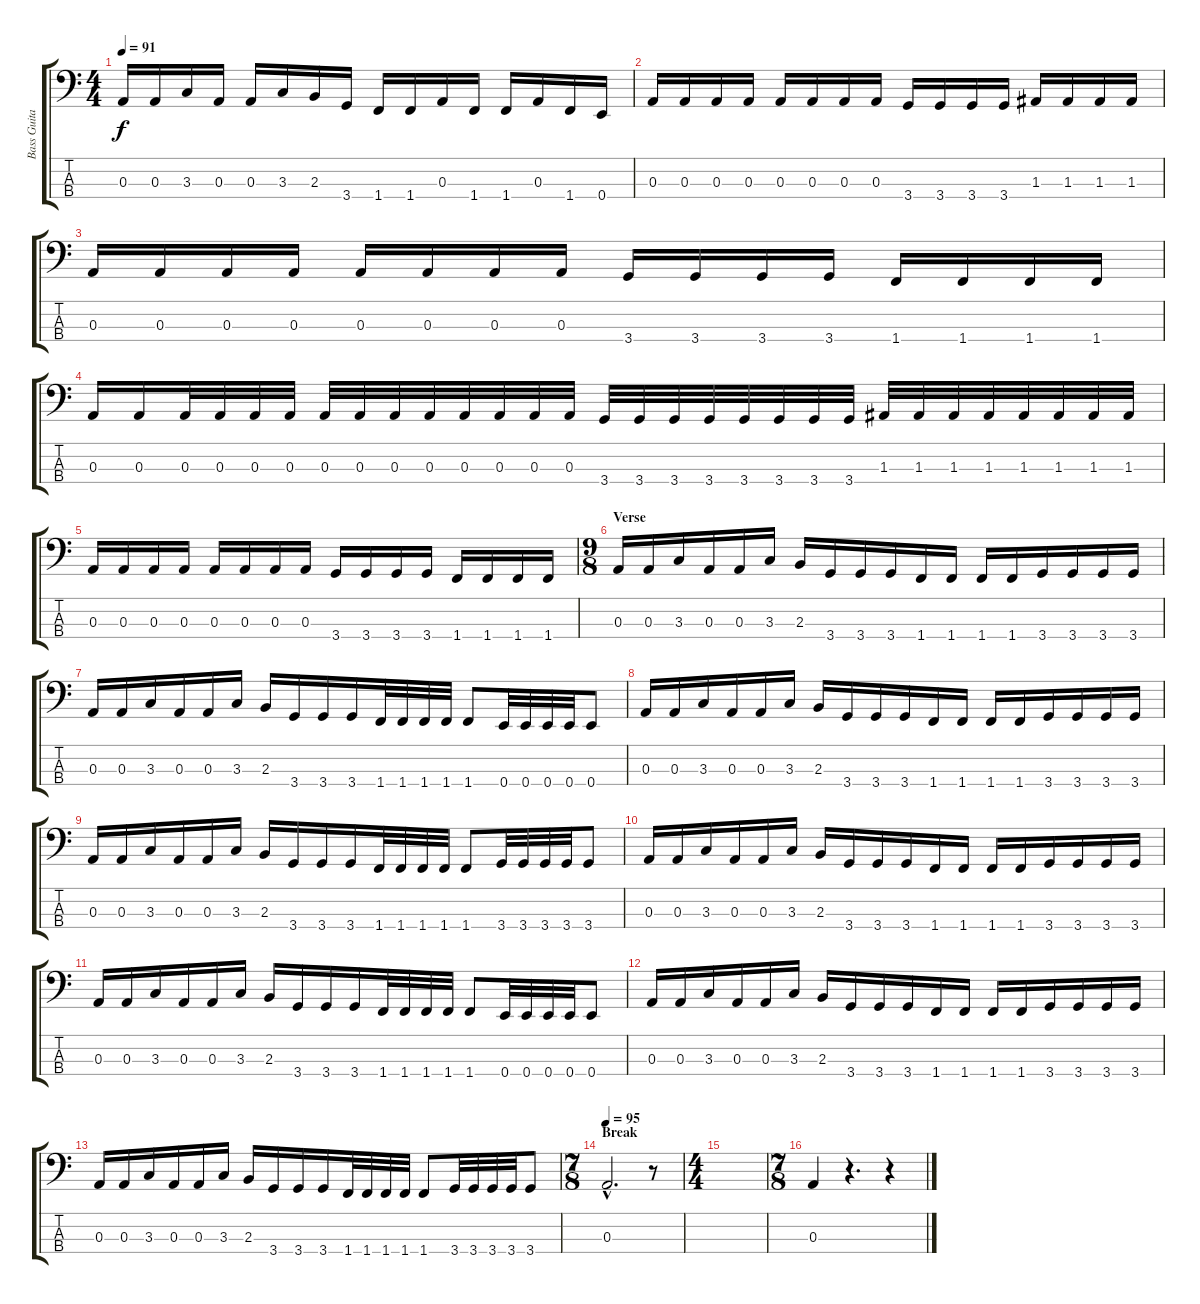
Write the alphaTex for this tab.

\track ("Bass Guitar" "Bass Guita") {instrument electricbassfinger}
\staff {score tabs}
\tuning (G2 D2 A1 E1) {hide}
\ts (4 4)
\tempo 91
\clef f4
\ks c
0.3.16{dy f} 0.3.16 3.3.16 0.3.16 0.3.16 3.3.16 2.3.16 3.4.16 1.4.16 1.4.16 0.3.16 1.4.16 1.4.16 0.3.16 1.4.16 0.4.16 |
0.3.16 0.3.16 0.3.16 0.3.16 0.3.16 0.3.16 0.3.16 0.3.16 3.4.16 3.4.16 3.4.16 3.4.16 1.3.16 1.3.16 1.3.16 1.3.16 |
0.3.16 0.3.16 0.3.16 0.3.16 0.3.16 0.3.16 0.3.16 0.3.16 3.4.16 3.4.16 3.4.16 3.4.16 1.4.16 1.4.16 1.4.16 1.4.16 |
0.3.16 0.3.16 0.3.32 0.3.32 0.3.32 0.3.32 0.3.32 0.3.32 0.3.32 0.3.32 0.3.32 0.3.32 0.3.32 0.3.32 3.4.32 3.4.32 3.4.32 3.4.32 3.4.32 3.4.32 3.4.32 3.4.32 1.3.32 1.3.32 1.3.32 1.3.32 1.3.32 1.3.32 1.3.32 1.3.32 |
0.3.16 0.3.16 0.3.16 0.3.16 0.3.16 0.3.16 0.3.16 0.3.16 3.4.16 3.4.16 3.4.16 3.4.16 1.4.16 1.4.16 1.4.16 1.4.16 |
\ts (9 8)
\section ("" "Verse")
0.3.16 0.3.16 3.3.16 0.3.16 0.3.16 3.3.16 2.3.16 3.4.16 3.4.16 3.4.16 1.4.16 1.4.16 1.4.16 1.4.16 3.4.16 3.4.16 3.4.16 3.4.16 |
0.3.16 0.3.16 3.3.16 0.3.16 0.3.16 3.3.16 2.3.16 3.4.16 3.4.16 3.4.16 1.4.32 1.4.32 1.4.32 1.4.32 1.4.8 0.4.32 0.4.32 0.4.32 0.4.32 0.4.8 |
0.3.16 0.3.16 3.3.16 0.3.16 0.3.16 3.3.16 2.3.16 3.4.16 3.4.16 3.4.16 1.4.16 1.4.16 1.4.16 1.4.16 3.4.16 3.4.16 3.4.16 3.4.16 |
0.3.16 0.3.16 3.3.16 0.3.16 0.3.16 3.3.16 2.3.16 3.4.16 3.4.16 3.4.16 1.4.32 1.4.32 1.4.32 1.4.32 1.4.8 3.4.32 3.4.32 3.4.32 3.4.32 3.4.8 |
0.3.16 0.3.16 3.3.16 0.3.16 0.3.16 3.3.16 2.3.16 3.4.16 3.4.16 3.4.16 1.4.16 1.4.16 1.4.16 1.4.16 3.4.16 3.4.16 3.4.16 3.4.16 |
0.3.16 0.3.16 3.3.16 0.3.16 0.3.16 3.3.16 2.3.16 3.4.16 3.4.16 3.4.16 1.4.32 1.4.32 1.4.32 1.4.32 1.4.8 0.4.32 0.4.32 0.4.32 0.4.32 0.4.8 |
0.3.16 0.3.16 3.3.16 0.3.16 0.3.16 3.3.16 2.3.16 3.4.16 3.4.16 3.4.16 1.4.16 1.4.16 1.4.16 1.4.16 3.4.16 3.4.16 3.4.16 3.4.16 |
0.3.16 0.3.16 3.3.16 0.3.16 0.3.16 3.3.16 2.3.16 3.4.16 3.4.16 3.4.16 1.4.32 1.4.32 1.4.32 1.4.32 1.4.8 3.4.32 3.4.32 3.4.32 3.4.32 3.4.8 |
\ts (7 8)
\section ("" "Break")
\tempo 95
0.3{hac}.2{d} r.8 |
\ts (4 4)
|
\ts (7 8)
0.3.4 r.4{d} r.4
